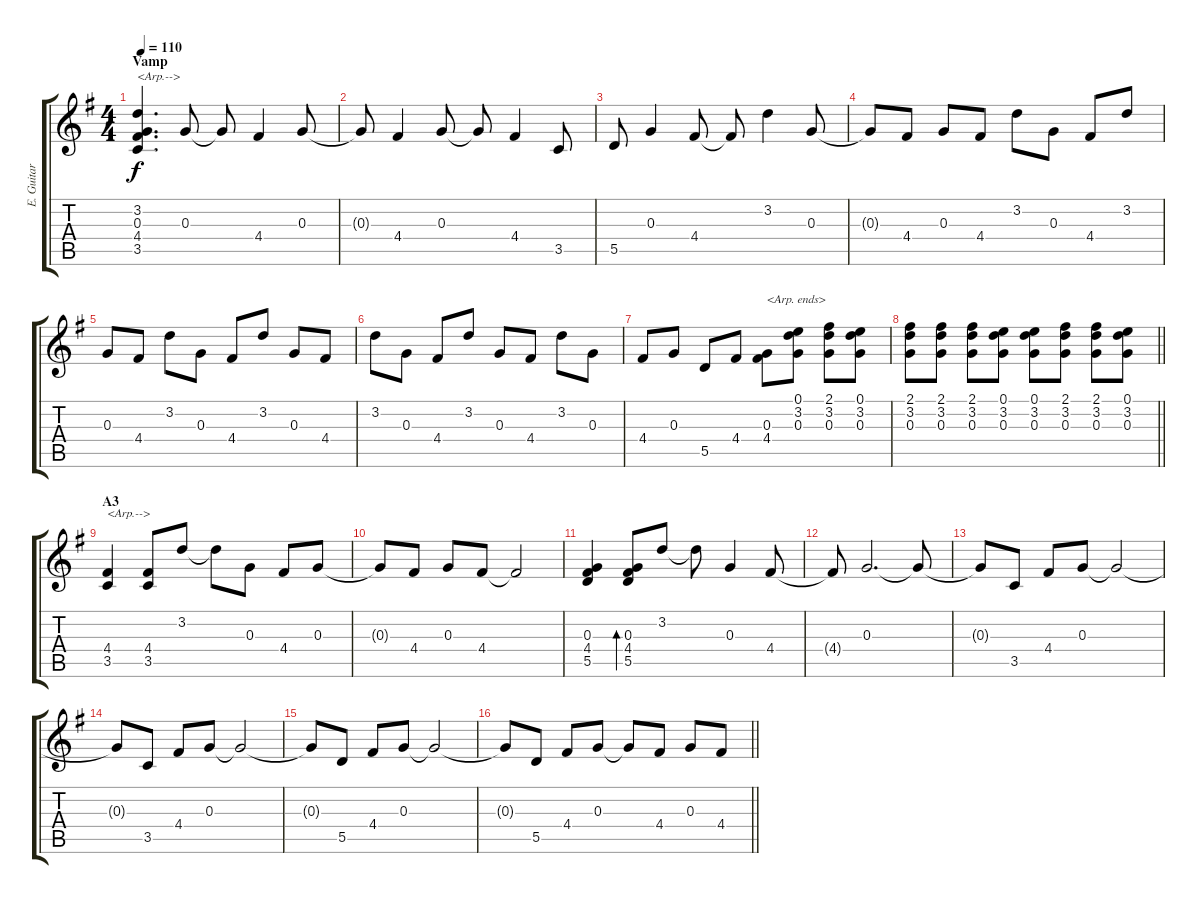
\track ("E. Guitar I" "E. Guitar ") {instrument overdrivenguitar}
\staff {score tabs}
\tuning (E4 B3 G3 D3 A2 E2) {hide}
\ts (4 4)
\section ("" "Vamp")
\tempo 110
\clef g2
\ks g
(3.2 0.3 4.4 3.5).4{d txt "<Arp.-->" dy f} 0.3.8 0.3{t}.8 4.4.4 0.3.8 |
0.3{t}.8 4.4.4 0.3.8 0.3{t}.8 4.4.4 3.5.8 |
5.5.8 0.3.4 4.4.8 4.4{t}.8 3.2.4 0.3.8 |
0.3{t}.8 4.4.8 0.3.8 4.4.8 3.2.8 0.3.8 4.4.8 3.2.8 |
0.3.8 4.4.8 3.2.8 0.3.8 4.4.8 3.2.8 0.3.8 4.4.8 |
3.2.8 0.3.8 4.4.8 3.2.8 0.3.8 4.4.8 3.2.8 0.3.8 |
4.4.8 0.3.8 5.5.8 4.4.8 (0.3 4.4).8{txt "<Arp. ends>"} (0.1 3.2 0.3).8 (2.1 3.2 0.3).8 (0.1 3.2 0.3).8 |
\barLineRight lightlight
(2.1 3.2 0.3).8 (2.1 3.2 0.3).8 (2.1 3.2 0.3).8 (0.1 3.2 0.3).8 (0.1 3.2 0.3).8 (2.1 3.2 0.3).8 (2.1 3.2 0.3).8 (0.1 3.2 0.3).8 |
\section ("" "A3")
(4.4 3.5).4{txt "<Arp.-->"} (4.4 3.5).8 3.2.8 3.2{t}.8 0.3.8 4.4.8 0.3.8 |
0.3{t}.8 4.4.8 0.3.8 4.4.8 4.4{t}.2 |
(0.3 4.4 5.5).4 (0.3 4.4 5.5).8{bd 240} 3.2.8 3.2{t}.8 0.3.4 4.4.8 |
4.4{t}.8 0.3.2{d} 0.3{t}.8 |
0.3{t}.8 3.5.8 4.4.8 0.3.8 0.3{t}.2 |
0.3{t}.8 3.5.8 4.4.8 0.3.8 0.3{t}.2 |
0.3{t}.8 5.5.8 4.4.8 0.3.8 0.3{t}.2 |
\barLineRight lightlight
0.3{t}.8 5.5.8 4.4.8 0.3.8 0.3{t}.8 4.4.8 0.3.8 4.4.8
